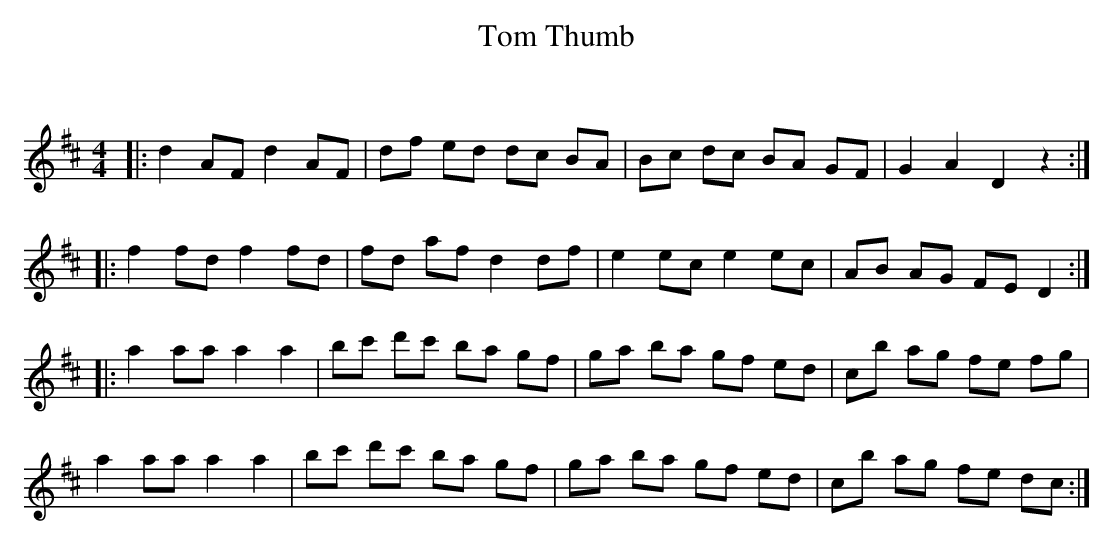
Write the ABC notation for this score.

X:1
T: Tom Thumb
C:
Q: 232
K:D
M:4/4
L:1/8
|:d2 AF d2 AF|df ed dc BA|Bc dc BA GF|G2 A2 D2 z2:|
|:f2 fd f2 fd|fd af d2 df|e2 ec e2 ec|AB AG FE D2:|
|:a2 aa a2 a2|bc' d'c' ba gf|ga ba gf ed|cb ag fe fg|
a2 aa a2 a2|bc' d'c' ba gf|ga ba gf ed|cb ag fe dc:|
